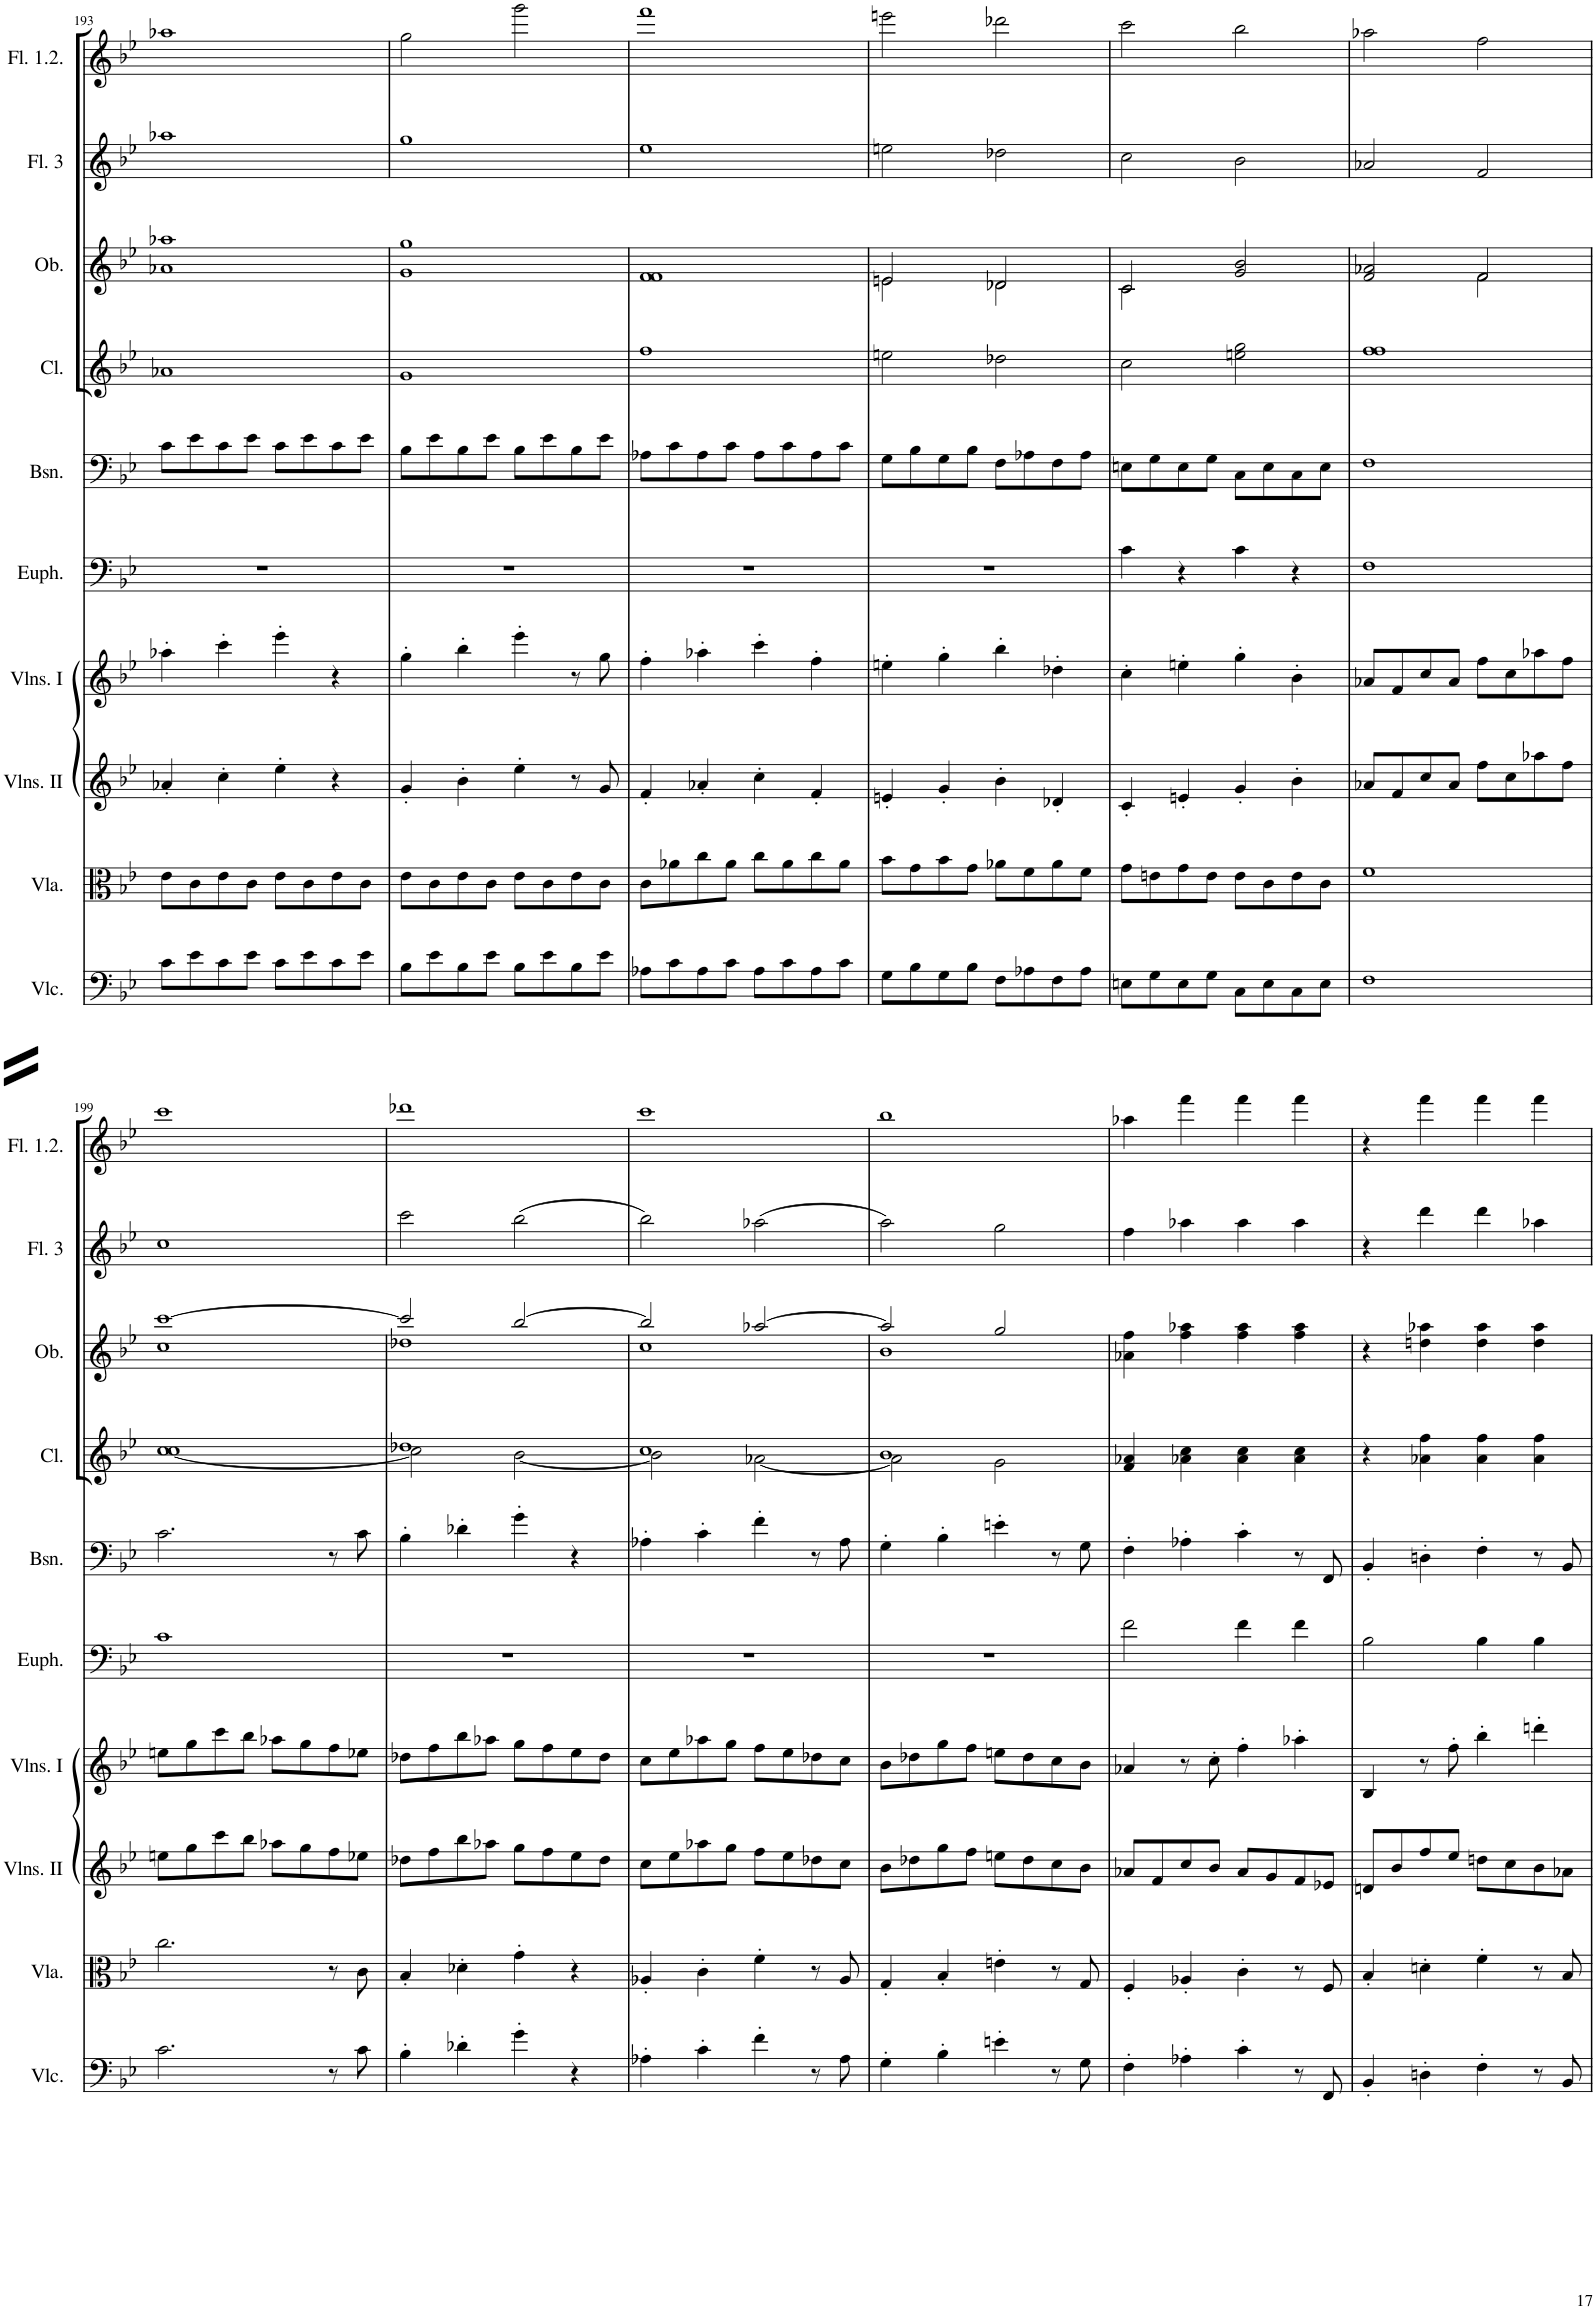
**kern	**kern	**kern	**kern	**kern	**kern	**kern	**kern	**kern	**kern	**kern	**kern
*part10	*part9	*part8	*part7	*part6	*part6	*part5	*part4	*part3	*part2	*part1	*part1
*staff12	*staff11	*staff10	*staff9	*staff8	*staff7	*staff6	*staff5	*staff4	*staff3	*staff2	*staff1
*I"Violoncello.	*I"Viola.	*I"Violins II	*I"Violins I	*I"Euphonium	*	*I"Bassoon	*I"Clarinetti in B.	*I"Oboi.	*I"Flute 3	*I"Flute 1.2.	*
*I'Vlc.	*I'Vla.	*I'Vlns. II	*I'Vlns. I	*I'Euph.	*	*I'Bsn.	*I'Cl.	*I'Ob.	*I'Fl. 3	*I'Fl. 1.2.	*
!!LO:PB:g=z
*clefF4	*clefC3	*clefG2	*clefG2	*clefF4	*clefF4	*clefF4	*clefG2	*clefG2	*clefG2	*clefG2	*clefG2
*	*	*	*	*	*	*	*Trd1c2	*	*	*	*
*k[b-e-]	*k[b-e-]	*k[b-e-]	*k[b-e-]	*k[b-e-]	*k[b-e-]	*k[b-e-]	*k[b-e-]	*k[b-e-]	*k[b-e-]	*k[b-e-]	*k[b-e-]
*M2/2	*M2/2	*M2/2	*M2/2	*M2/2	*M2/2	*M2/2	*M2/2	*M2/2	*M2/2	*M2/2	*M2/2
*met(c|)	*met(c|)	*met(c|)	*met(c|)	*met(c|)	*met(c|)	*met(c|)	*met(c|)	*met(c|)	*met(c|)	*met(c|)	*met(c|)
=193	=193	=193	=193	=193	=193	=193	=193	=193	=193	=193	=193
8c'\L	8e-'\L	4a-X'/	4aa-X'\	8c'\L	1r	8c'\L	1a-X	1a-X 1aa-X	1aa-X	1aa-X	1aa-X
8e-'\	8c'\	.	.	8e-'\	.	8e-'\	.	.	.	.	.
8c'\	8e-'\	4cc'\	4ccc'\	8c'\	.	8c'\	.	.	.	.	.
8e-'\J	8c'\J	.	.	8e-'\J	.	8e-'\J	.	.	.	.	.
8c'\L	8e-'\L	4ee-'\	4eee-'\	8c'\L	.	8c'\L	.	.	.	.	.
8e-'\	8c'\	.	.	8e-'\	.	8e-'\	.	.	.	.	.
8c'\	8e-'\	4r	4r	8c'\	.	8c'\	.	.	.	.	.
8e-'\J	8c'\J	.	.	8e-'\J	.	8e-'\J	.	.	.	.	.
=194	=194	=194	=194	=194	=194	=194	=194	=194	=194	=194	=194
8B-'\L	8e-'\L	4g'/	4gg'\	8B-'\L	1r	8B-'\L	1g	1g 1gg	1gg	1gg	2gg\
8e-'\	8c'\	.	.	8e-'\	.	8e-'\	.	.	.	.	.
8B-'\	8e-'\	4b-'\	4bb-'\	8B-'\	.	8B-'\	.	.	.	.	.
8e-'\J	8c'\J	.	.	8e-'\J	.	8e-'\J	.	.	.	.	.
8B-'\L	8e-'\L	4ee-'\	4eee-'\	8B-'\L	.	8B-'\L	.	.	.	.	2ggg\
8e-'\	8c'\	.	.	8e-'\	.	8e-'\	.	.	.	.	.
8B-'\	8e-'\	8r	8r	8B-'\	.	8B-'\	.	.	.	.	.
8e-'\J	8c'\J	8g/	8gg\	8e-'\J	.	8e-'\J	.	.	.	.	.
=195	=195	=195	=195	=195	=195	=195	=195	=195	=195	=195	=195
*	*	*	*	*	*	*	*	*^	*	*	*
8A-X'\L	8c'\L	4f'/	4ff'\	8A-X'\L	1r	8A-X'\L	1ff	1f	1f	1ee-	1ee-	1fff
8c'\	8a-X'\	.	.	8c'\	.	8c'\	.	.	.	.	.	.
8A-'\	8cc'\	4a-X'/	4aa-X'\	8A-'\	.	8A-'\	.	.	.	.	.	.
8c'\J	8a-'\J	.	.	8c'\J	.	8c'\J	.	.	.	.	.	.
8A-'\L	8cc'\L	4cc'\	4ccc'\	8A-'\L	.	8A-'\L	.	.	.	.	.	.
8c'\	8a-'\	.	.	8c'\	.	8c'\	.	.	.	.	.	.
8A-'\	8cc'\	4f'/	4ff'\	8A-'\	.	8A-'\	.	.	.	.	.	.
8c'\J	8a-'\J	.	.	8c'\J	.	8c'\J	.	.	.	.	.	.
=196	=196	=196	=196	=196	=196	=196	=196	=196	=196	=196	=196	=196
8G'\L	8b-'\L	4en'/	4een'\	8G'\L	1r	8G'\L	2een\	2en/	2e\	2een\	2een	2eeen\
8B-'\	8g'\	.	.	8B-'\	.	8B-'\	.	.	.	.	.	.
8G'\	8b-'\	4g'/	4gg'\	8G'\	.	8G'\	.	.	.	.	.	.
8B-'\J	8g'\J	.	.	8B-'\J	.	8B-'\J	.	.	.	.	.	.
8F'\L	8a-X'\L	4b-'\	4bb-'\	8F'\L	.	8F'\L	2dd-X\	2d-X/	2d-\	2dd-X\	2dd-X	2ddd-X\
8A-X'\	8f'\	.	.	8A-X'\	.	8A-X'\	.	.	.	.	.	.
8F'\	8a-'\	4d-X'/	4dd-X'\	8F'\	.	8F'\	.	.	.	.	.	.
8A-'\J	8f'\J	.	.	8A-'\J	.	8A-'\J	.	.	.	.	.	.
=197	=197	=197	=197	=197	=197	=197	=197	=197	=197	=197	=197	=197
8En'\L	8g'\L	4c'/	4cc'\	8En'\L	4c'~\	8En'\L	2cc\	2c/	2c\	2cc\	2cc	2ccc\
8G'\	8en'\	.	.	8G'\	.	8G'\	.	.	.	.	.	.
8E'\	8g'\	4en'/	4een'\	8E'\	4r	8E'\	.	.	.	.	.	.
8G'\J	8e'\J	.	.	8G'\J	.	8G'\J	.	.	.	.	.	.
8C'\L	8e'\L	4g'/	4gg'\	8C'\L	4c'~\	8C'\L	2een\ 2gg\	2g/ 2b-/	2ryy	2b-\	2b-	2bb-\
8E'\	8c'\	.	.	8E'\	.	8E'\	.	.	.	.	.	.
8C'\	8e'\	4b-'\	4b-'\	8C'\	4r	8C'\	.	.	.	.	.	.
8E'\J	8c'\J	.	.	8E'\J	.	8E'\J	.	.	.	.	.	.
=198	=198	=198	=198	=198	=198	=198	=198	=198	=198	=198	=198	=198
*	*	*	*	*	*	*	*^	*	*	*	*	*
1F	1f	8a-X'/L	8a-X'/L	1F	1F'~	1F	1ff	1ff	2f/ 2a-X/	2ryy	2a-X/	2a-X	2aa-X\
.	.	8f'/	8f'/	.	.	.	.	.	.	.	.	.	.
.	.	8cc'/	8cc'/	.	.	.	.	.	.	.	.	.	.
.	.	8a-'/J	8a-'/J	.	.	.	.	.	.	.	.	.	.
.	.	8ff'\L	8ff'\L	.	.	.	.	.	2f/	2f\	2f/	2f	2ff\
.	.	8cc'\	8cc'\	.	.	.	.	.	.	.	.	.	.
.	.	8aa-X'\	8aa-X'\	.	.	.	.	.	.	.	.	.	.
.	.	8ff'\J	8ff'\J	.	.	.	.	.	.	.	.	.	.
*	*	*	*	*	*	*	*	*	*v	*v	*	*	*
!!LO:LB:g=z
=199	=199	=199	=199	=199	=199	=199	=199	=199	=199	=199	=199	=199
2.c\	2.cc\	8een'\L	8een'\L	2.c	1c	2.c\	1cc	[1cc	1cc [>1ccc	1cc	1cc	1ccc
.	.	8gg'\	8gg'\	.	.	.	.	.	.	.	.	.
.	.	8ccc'\	8ccc'\	.	.	.	.	.	.	.	.	.
.	.	8bb-'\J	8bb-'\J	.	.	.	.	.	.	.	.	.
.	.	8aa-X'\L	8aa-X'\L	.	.	.	.	.	.	.	.	.
.	.	8gg'\	8gg'\	.	.	.	.	.	.	.	.	.
8r	8r	8ff'\	8ff'\	8r	.	8r	.	.	.	.	.	.
8c\	8c\	8ee-X'\J	8ee-X'\J	8c	.	8c\	.	.	.	.	.	.
=200	=200	=200	=200	=200	=200	=200	=200	=200	=200	=200	=200	=200
*	*	*	*	*	*	*	*	*	*^	*	*	*
4B-'\	4B-'/	8dd-X'\L	8dd-X'\L	4B-'	1r	4B-'\	1dd-X	2cc\]	2ccc/]	1dd-X	2ccc\	2ccc	1ddd-X
.	.	8ff'\	8ff'\	.	.	.	.	.	.	.	.	.	.
4d-X'\	4d-X'\	8bb-'\	8bb-'\	4d-X'	.	4d-X'\	.	.	.	.	.	.	.
.	.	8aa-X'\J	8aa-X'\J	.	.	.	.	.	.	.	.	.	.
4g'\	4g'\	8gg'\L	8gg'\L	4g'	.	4g'\	.	[2b-\	[2bb-/	.	(2bb-\	2bb-	.
.	.	8ff'\	8ff'\	.	.	.	.	.	.	.	.	.	.
4r	4r	8ee-'\	8ee-'\	4r	.	4r	.	.	.	.	.	.	.
.	.	8dd-'\J	8dd-'\J	.	.	.	.	.	.	.	.	.	.
=201	=201	=201	=201	=201	=201	=201	=201	=201	=201	=201	=201	=201	=201
4A-X'\	4A-X'/	8cc'\L	8cc'\L	4A-X'	1r	4A-X'\	1cc	2b-\]	2bb-/]	1cc	2bb-\)	2bb-	1ccc
.	.	8ee-'\	8ee-'\	.	.	.	.	.	.	.	.	.	.
4c'\	4c'\	8aa-X'\	8aa-X'\	4c'	.	4c'\	.	.	.	.	.	.	.
.	.	8gg'\J	8gg'\J	.	.	.	.	.	.	.	.	.	.
4f'\	4f'\	8ff'\L	8ff'\L	4f'	.	4f'\	.	[2a-X\	[2aa-X/	.	(2aa-X\	2aa-X	.
.	.	8ee-'\	8ee-'\	.	.	.	.	.	.	.	.	.	.
8r	8r	8dd-X'\	8dd-X'\	8r	.	8r	.	.	.	.	.	.	.
8A-\	8A-/	8cc'\J	8cc'\J	8A-	.	8A-\	.	.	.	.	.	.	.
=202	=202	=202	=202	=202	=202	=202	=202	=202	=202	=202	=202	=202	=202
4G'\	4G'/	8b-'\L	8b-'\L	4G'	1r	4G'\	1b-	2a-\]	2aa-/]	1b-	2aa\)	2aa	1bb-
.	.	8dd-X'\	8dd-X'\	.	.	.	.	.	.	.	.	.	.
4B-'\	4B-'/	8gg'\	8gg'\	4B-'	.	4B-'\	.	.	.	.	.	.	.
.	.	8ff'\J	8ff'\J	.	.	.	.	.	.	.	.	.	.
4en'\	4en'\	8een'\L	8een'\L	4en'	.	4en'\	.	2g\	2gg/	.	2gg\	2gg	.
.	.	8dd-'\	8dd-'\	.	.	.	.	.	.	.	.	.	.
8r	8r	8cc'\	8cc'\	8r	.	8r	.	.	.	.	.	.	.
8G\	8G/	8b-'\J	8b-'\J	8G	.	8G\	.	.	.	.	.	.	.
*	*	*	*	*	*	*	*v	*v	*	*	*	*	*
*	*	*	*	*	*	*	*	*v	*v	*	*	*
=203	=203	=203	=203	=203	=203	=203	=203	=203	=203	=203	=203
4F'\	4F'/	8a-X'/L	4a-X/	4F'	2f'~\	4F'\	4f/ 4a-X/	4a-X\ 4ff\	4ff\	4ff	4aa-X\
.	.	8f'/	.	.	.	.	.	.	.	.	.
4A-X'\	4A-X'/	8cc'/	8r	4A-X'	.	4A-X'\	4a-X\'~ 4cc\'~	4ff\'~ 4aa-X\'~	4aa-X\	4aa-X	4fff'~\
.	.	8b-'/J	8cc'\	.	.	.	.	.	.	.	.
4c'\	4c'\	8a-'/L	4ff'\	4c'	4f'\	4c'\	4a-\'~ 4cc\'~	4ff\'~ 4aa-\'~	4aa-\	4aa-	4fff'~\
.	.	8g'/	.	.	.	.	.	.	.	.	.
8r	8r	8f'/	4aa-X'\	8r	4f'\	8r	4a-\'~ 4cc\'~	4ff\'~ 4aa-\'~	4aa-\	4aa-	4fff'~\
8FF/	8F/	8e-X'/J	.	8FF	.	8FF/	.	.	.	.	.
=204	=204	=204	=204	=204	=204	=204	=204	=204	=204	=204	=204
4BB-'/	4B-'/	8dn'/L	4B-/	4BB-'	2B-'~\	4BB-'/	4r	4r	4r	4r	4r
.	.	8b-'/	.	.	.	.	.	.	.	.	.
4Dn'\	4dn'\	8ff'/	8r	4Dn'	.	4Dn'\	4a-X\'~ 4ff\'~	4ddn\'~ 4aa-X\'~	4ddd'~\	4ddd'~	4fff'~\
.	.	8ee-'/J	8ff'\	.	.	.	.	.	.	.	.
4F'\	4f'\	8ddn'\L	4bb-'\	4F'	4B-'\	4F'\	4a-\'~ 4ff\'~	4dd\'~ 4aa-\'~	4ddd'~\	4ddd'~	4fff'~\
.	.	8cc'\	.	.	.	.	.	.	.	.	.
8r	8r	8b-'\	4dddn'\	8r	4B-'\	8r	4a-\'~ 4ff\'~	4dd\'~ 4aa-\'~	4aa-X'~\	4aa-X'~	4fff'~\
8BB-/	8B-/	8a-X'\J	.	8BB-	.	8BB-/	.	.	.	.	.
=	=	=	=	=	=	=	=	=	=	=	=
*-	*-	*-	*-	*-	*-	*-	*-	*-	*-	*-	*-
